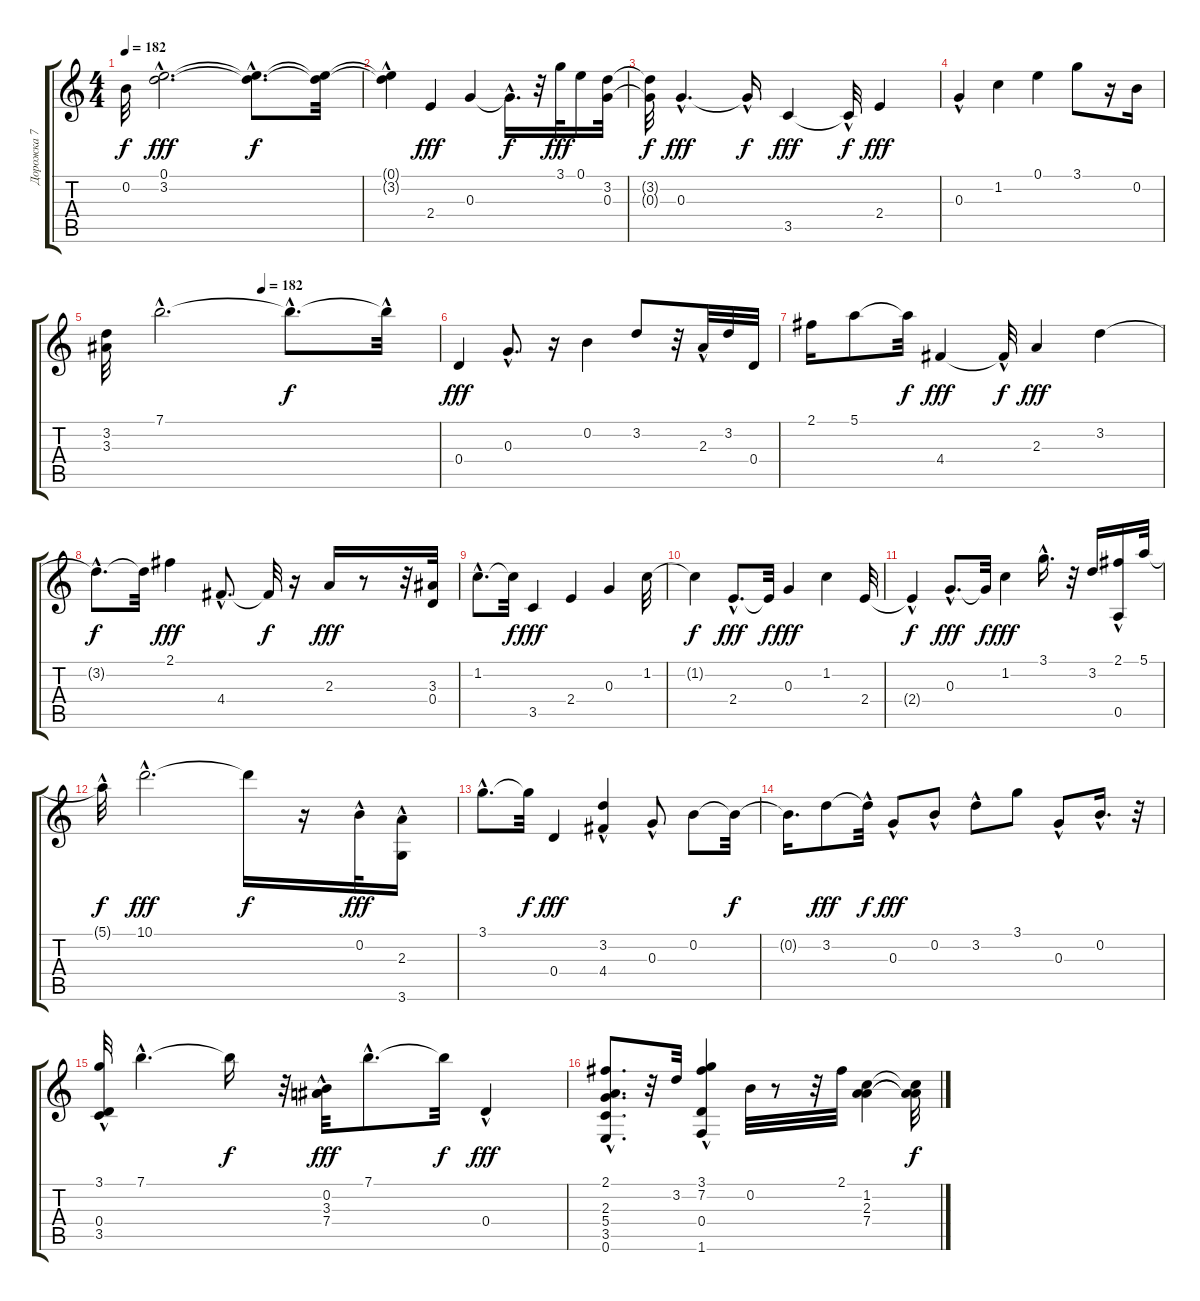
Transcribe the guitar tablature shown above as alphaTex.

\track ("Дорожка 7" "Дорожка 7") {instrument acousticguitarsteel}
\staff {score tabs}
\tuning (E4 B3 G3 D3 A2 E2) {hide}
\ts (4 4)
\tempo 182
\clef g2
\ks c
0.2{t}.32{dy f} (0.1{hac} 3.2{hac}).2{d dy fff} (0.1{hac t} 3.2{hac t}).8{d dy f} (0.1{t} 3.2{t}).32 |
(0.1{hac t} 3.2{hac t}).4 2.4.4{dy fff} 0.3.4 0.3{hac t}.16{d dy f} r.32 3.1.32{dy fff} 0.1.16 (3.2 0.3).32 |
(3.2{t} 0.3{t}).32{dy f} 0.3{hac}.4{d dy fff} 0.3{hac t}.16{dy f} 3.5.4{dy fff} 3.5{hac t}.32{dy f} 2.4.4{dy fff} |
0.3{hac}.4 1.2.4 0.1.4 3.1.8 r.16 0.2.16 |
\tempo (182 0.46875)
(3.2 3.3).32 7.1{hac}.2{d} 7.1{hac t}.8{d dy f} 7.1{hac t}.32 |
0.4.4{dy fff} 0.3{hac}.8{d} r.16 0.2.4 3.2.8 r.32 2.3{hac}.32 3.2.32 0.4.32 |
2.1.16 5.1.8 5.1{t}.32{dy f} 4.4.4{dy fff} 4.4{hac t}.32{dy f} 2.3.4{dy fff} 3.2.4 |
3.2{hac t}.8{d dy f} 3.2{t}.32 2.1.4{dy fff} 4.4{hac}.8{d} 4.4{t}.32{dy f} r.16 2.3.16{dy fff} r.8 r.32 (3.3 0.4).32 |
1.2{hac}.8{d} 1.2{t}.32{dy f} 3.5.4{dy fff} 2.4.4 0.3.4 1.2.32 |
1.2{t}.4{dy f} 2.4{hac}.8{d dy fff} 2.4{t}.32{dy f} 0.3.4{dy fff} 1.2.4 2.4.32 |
2.4{hac t}.4{dy f} 0.3{hac}.8{d dy fff} 0.3{t}.32{dy f} 1.2.4{dy fff} 3.1{hac}.16{d} r.32 3.2.16 (2.1{hac} 0.5{hac}).16 5.1.32 |
5.1{hac t}.32{dy f} 10.1{hac}.2{d dy fff} 10.1{t}.16{dy f} r.16 0.2{hac}.32{dy fff} (2.3{hac} 3.6).16 |
3.1{hac}.8{d} 3.1{t}.32{dy f} 0.4.4{dy fff} (3.2{hac} 4.4).4 0.3{hac}.8 0.2.8 0.2{t}.32{dy f} |
0.2{t}.16{d} 3.2.8{dy fff} 3.2{hac t}.32{dy f} 0.3{hac}.8{dy fff} 0.2{hac}.8 3.2{hac}.8 3.1.8 0.3{hac}.8 0.2{hac}.16{d} r.32 |
(3.1{hac} 0.4{hac} 3.5{hac}).32 7.1{hac}.4{d} 7.1{t}.16{dy f} r.32 (0.2 3.3 7.4{hac}).32{dy fff} 7.1{hac}.8{d} 7.1{t}.32{dy f} 0.4{hac}.4{dy fff} |
(2.1{hac} 2.3{hac} 5.4 3.5 0.6).8{d} r.32 3.2.32 (3.1 7.2 0.4{hac} 1.6).4 0.2.32 r.8 r.32 2.1.32 (1.2 2.3 7.4).4 (1.2{t} 2.3{t} 7.4{t}).32{dy f}
